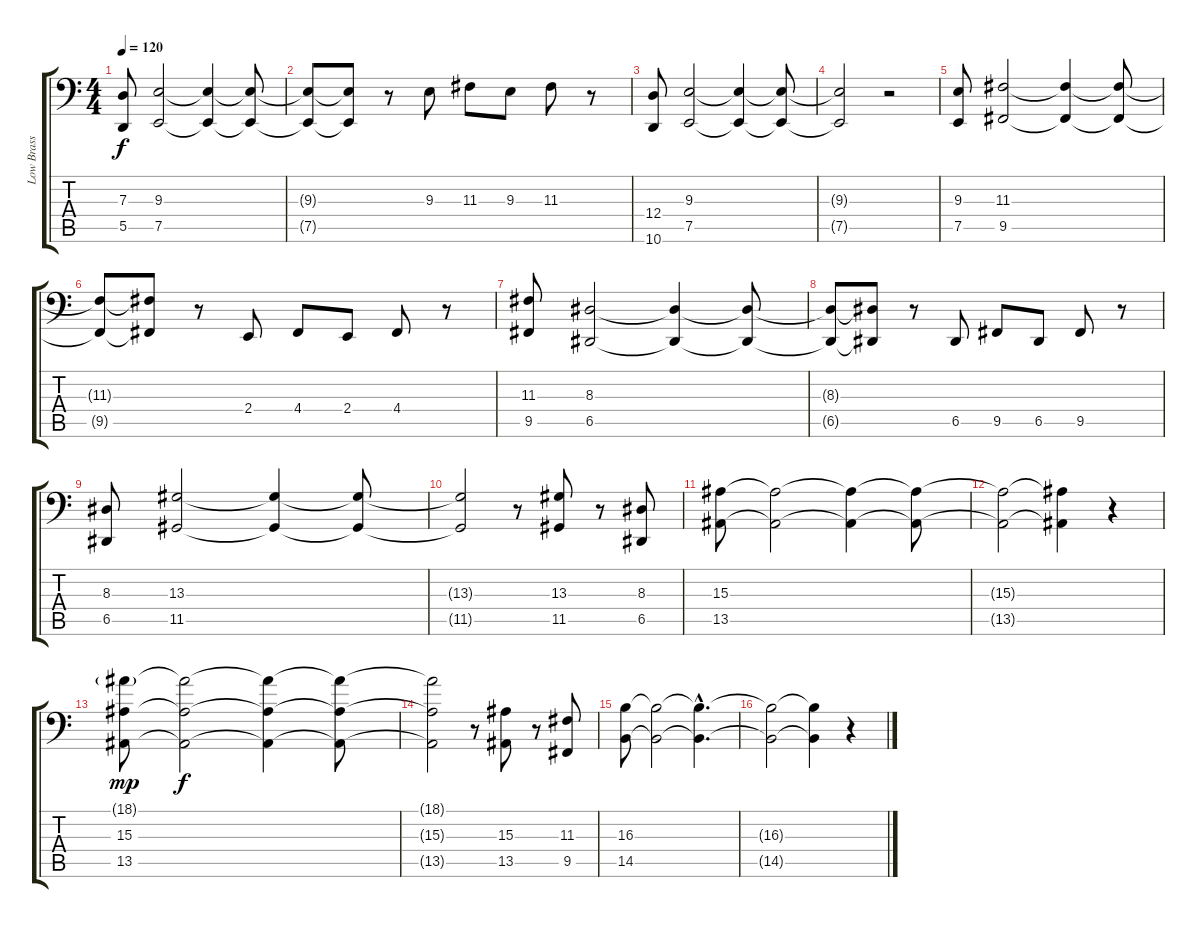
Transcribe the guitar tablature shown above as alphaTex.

\track ("Low Brass" "Low Brass") {instrument synthbrass2}
\staff {score tabs}
\tuning (E3 B2 G2 D2 A1 E1) {hide}
\ts (4 4)
\tempo 120
\clef f4
\ks c
(7.3 5.5).8{dy f} (9.3 7.5).2 (9.3{t} 7.5{t}).4 (9.3{t} 7.5{t}).8 |
(9.3{t} 7.5{t}).8 (9.3{t} 7.5{t}).8 r.8 9.3.8 11.3.8 9.3.8 11.3.8 r.8 |
(12.4 10.6).8 (9.3 7.5).2 (9.3{t} 7.5{t}).4 (9.3{t} 7.5{t}).8 |
(9.3{t} 7.5{t}).2 r.2 |
(9.3 7.5).8 (11.3 9.5).2 (11.3{t} 9.5{t}).4 (11.3{t} 9.5{t}).8 |
(11.3{t} 9.5{t}).8 (11.3{t} 9.5{t}).8 r.8 2.4.8 4.4.8 2.4.8 4.4.8 r.8 |
(11.3 9.5).8 (8.3 6.5).2 (8.3{t} 6.5{t}).4 (8.3{t} 6.5{t}).8 |
(8.3{t} 6.5{t}).8 (8.3{t} 6.5{t}).8 r.8 6.5.8 9.5.8 6.5.8 9.5.8 r.8 |
(8.3 6.5).8 (13.3 11.5).2 (13.3{t} 11.5{t}).4 (13.3{t} 11.5{t}).8 |
(13.3{t} 11.5{t}).2 r.8 (13.3 11.5).8 r.8 (8.3 6.5).8 |
(15.3 13.5).8 (15.3{t} 13.5{t}).2 (15.3{t} 13.5{t}).4 (15.3{t} 13.5{t}).8 |
(15.3{t} 13.5{t}).2 (15.3{t} 13.5{t}).4 r.4 |
(18.1{g} 15.3 13.5).8{dy mp} (18.1{t} 15.3{t} 13.5{t}).2{dy f} (18.1{t} 15.3{t} 13.5{t}).4 (18.1{t} 15.3{t} 13.5{t}).8 |
(18.1{t} 15.3{t} 13.5{t}).2 r.8 (15.3 13.5).8 r.8 (11.3 9.5).8 |
(16.3 14.5).8 (16.3{t} 14.5{t}).2 (16.3{hac t} 14.5{hac t}).4{d} |
(16.3{t} 14.5{t}).2 (16.3{t} 14.5{t}).4 r.4
